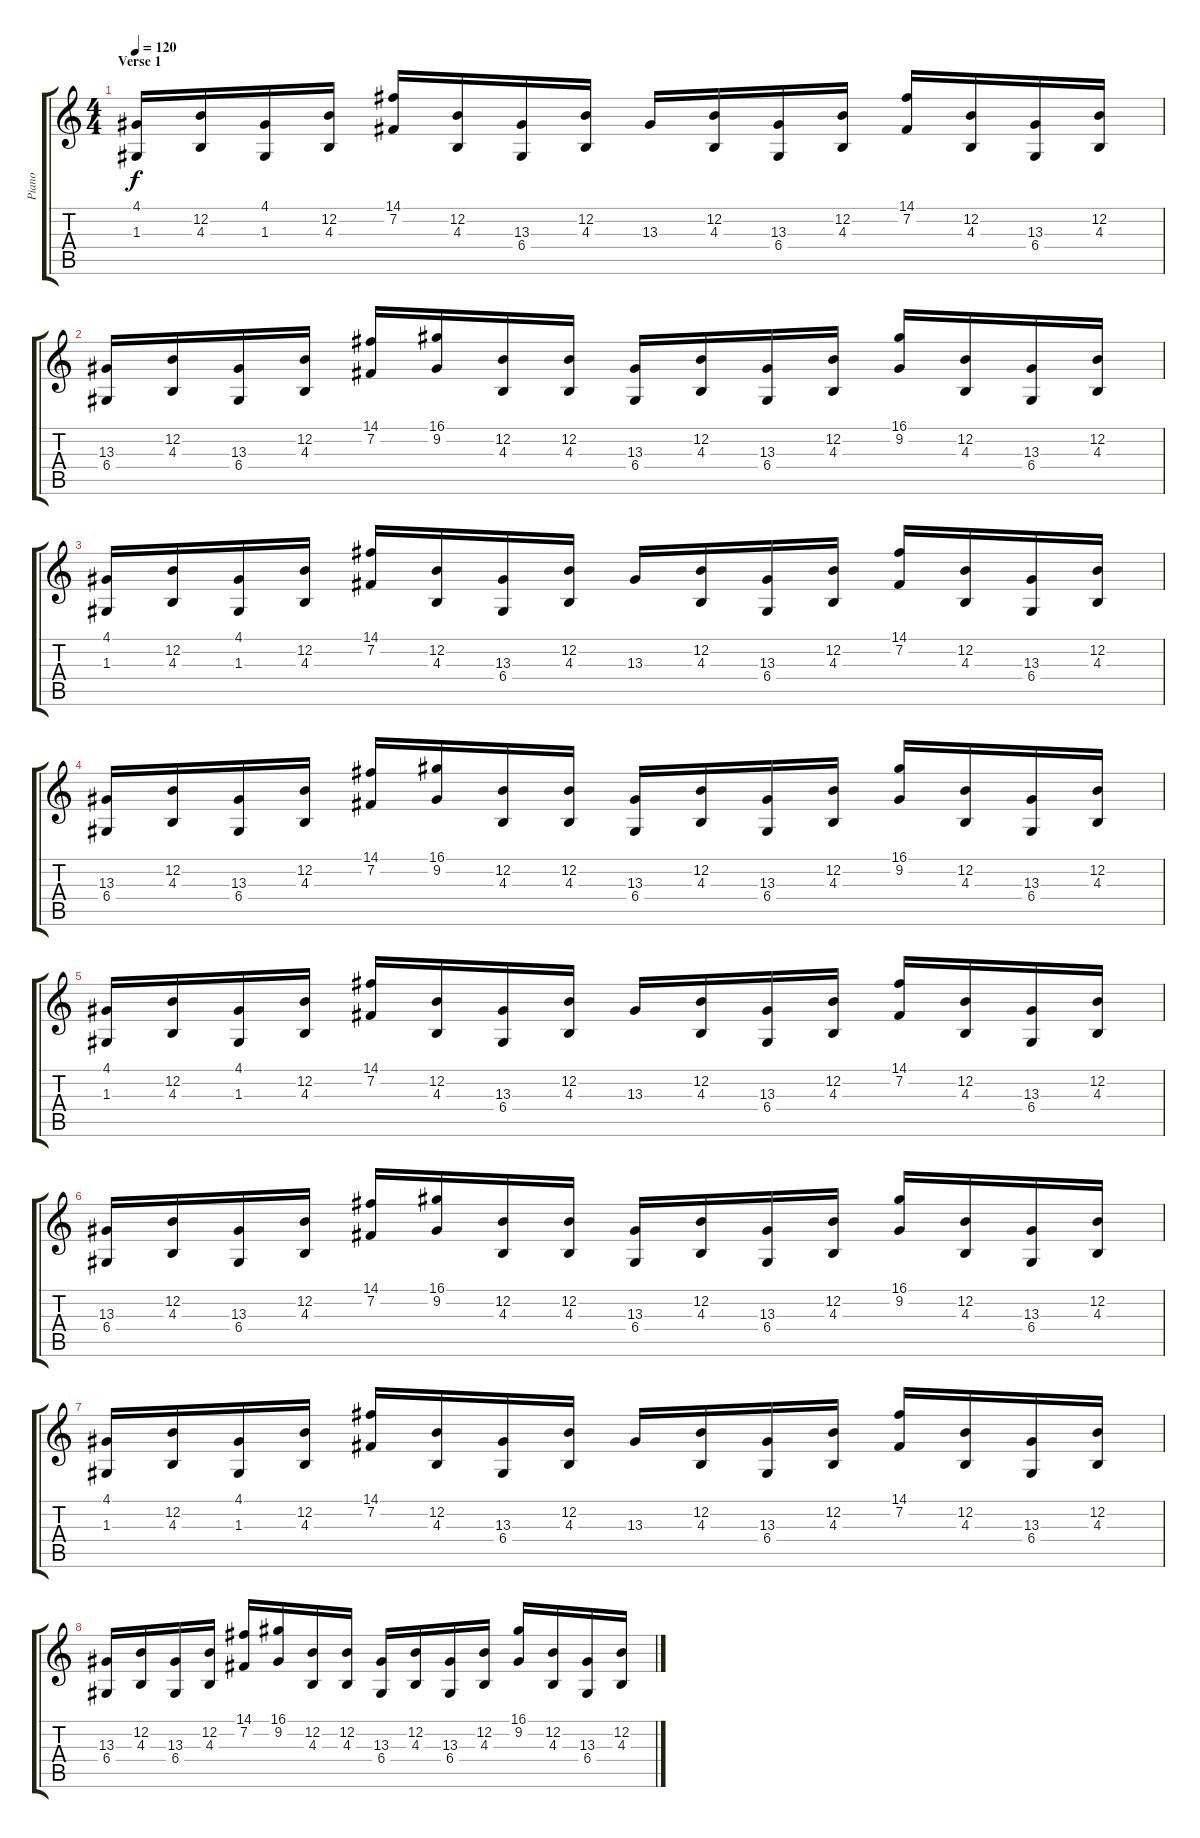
\track ("Piano" "Piano") {instrument electricgrandpiano}
\staff {score tabs}
\tuning (E4 B3 G3 D3 A2 E2) {hide}
\ts (4 4)
\section ("" "Verse 1")
\tempo 120
\clef g2
\ks c
(4.1 1.3).16{dy f} (12.2 4.3).16 (4.1 1.3).16 (12.2 4.3).16 (14.1 7.2).16 (12.2 4.3).16 (13.3 6.4).16 (12.2 4.3).16 13.3.16 (12.2 4.3).16 (13.3 6.4).16 (12.2 4.3).16 (14.1 7.2).16 (12.2 4.3).16 (13.3 6.4).16 (12.2 4.3).16 |
(13.3 6.4).16 (12.2 4.3).16 (13.3 6.4).16 (12.2 4.3).16 (14.1 7.2).16 (16.1 9.2).16 (12.2 4.3).16 (12.2 4.3).16 (13.3 6.4).16 (12.2 4.3).16 (13.3 6.4).16 (12.2 4.3).16 (16.1 9.2).16 (12.2 4.3).16 (13.3 6.4).16 (12.2 4.3).16 |
(4.1 1.3).16 (12.2 4.3).16 (4.1 1.3).16 (12.2 4.3).16 (14.1 7.2).16 (12.2 4.3).16 (13.3 6.4).16 (12.2 4.3).16 13.3.16 (12.2 4.3).16 (13.3 6.4).16 (12.2 4.3).16 (14.1 7.2).16 (12.2 4.3).16 (13.3 6.4).16 (12.2 4.3).16 |
(13.3 6.4).16 (12.2 4.3).16 (13.3 6.4).16 (12.2 4.3).16 (14.1 7.2).16 (16.1 9.2).16 (12.2 4.3).16 (12.2 4.3).16 (13.3 6.4).16 (12.2 4.3).16 (13.3 6.4).16 (12.2 4.3).16 (16.1 9.2).16 (12.2 4.3).16 (13.3 6.4).16 (12.2 4.3).16 |
(4.1 1.3).16 (12.2 4.3).16 (4.1 1.3).16 (12.2 4.3).16 (14.1 7.2).16 (12.2 4.3).16 (13.3 6.4).16 (12.2 4.3).16 13.3.16 (12.2 4.3).16 (13.3 6.4).16 (12.2 4.3).16 (14.1 7.2).16 (12.2 4.3).16 (13.3 6.4).16 (12.2 4.3).16 |
(13.3 6.4).16 (12.2 4.3).16 (13.3 6.4).16 (12.2 4.3).16 (14.1 7.2).16 (16.1 9.2).16 (12.2 4.3).16 (12.2 4.3).16 (13.3 6.4).16 (12.2 4.3).16 (13.3 6.4).16 (12.2 4.3).16 (16.1 9.2).16 (12.2 4.3).16 (13.3 6.4).16 (12.2 4.3).16 |
(4.1 1.3).16 (12.2 4.3).16 (4.1 1.3).16 (12.2 4.3).16 (14.1 7.2).16 (12.2 4.3).16 (13.3 6.4).16 (12.2 4.3).16 13.3.16 (12.2 4.3).16 (13.3 6.4).16 (12.2 4.3).16 (14.1 7.2).16 (12.2 4.3).16 (13.3 6.4).16 (12.2 4.3).16 |
(13.3 6.4).16 (12.2 4.3).16 (13.3 6.4).16 (12.2 4.3).16 (14.1 7.2).16 (16.1 9.2).16 (12.2 4.3).16 (12.2 4.3).16 (13.3 6.4).16 (12.2 4.3).16 (13.3 6.4).16 (12.2 4.3).16 (16.1 9.2).16 (12.2 4.3).16 (13.3 6.4).16 (12.2 4.3).16
